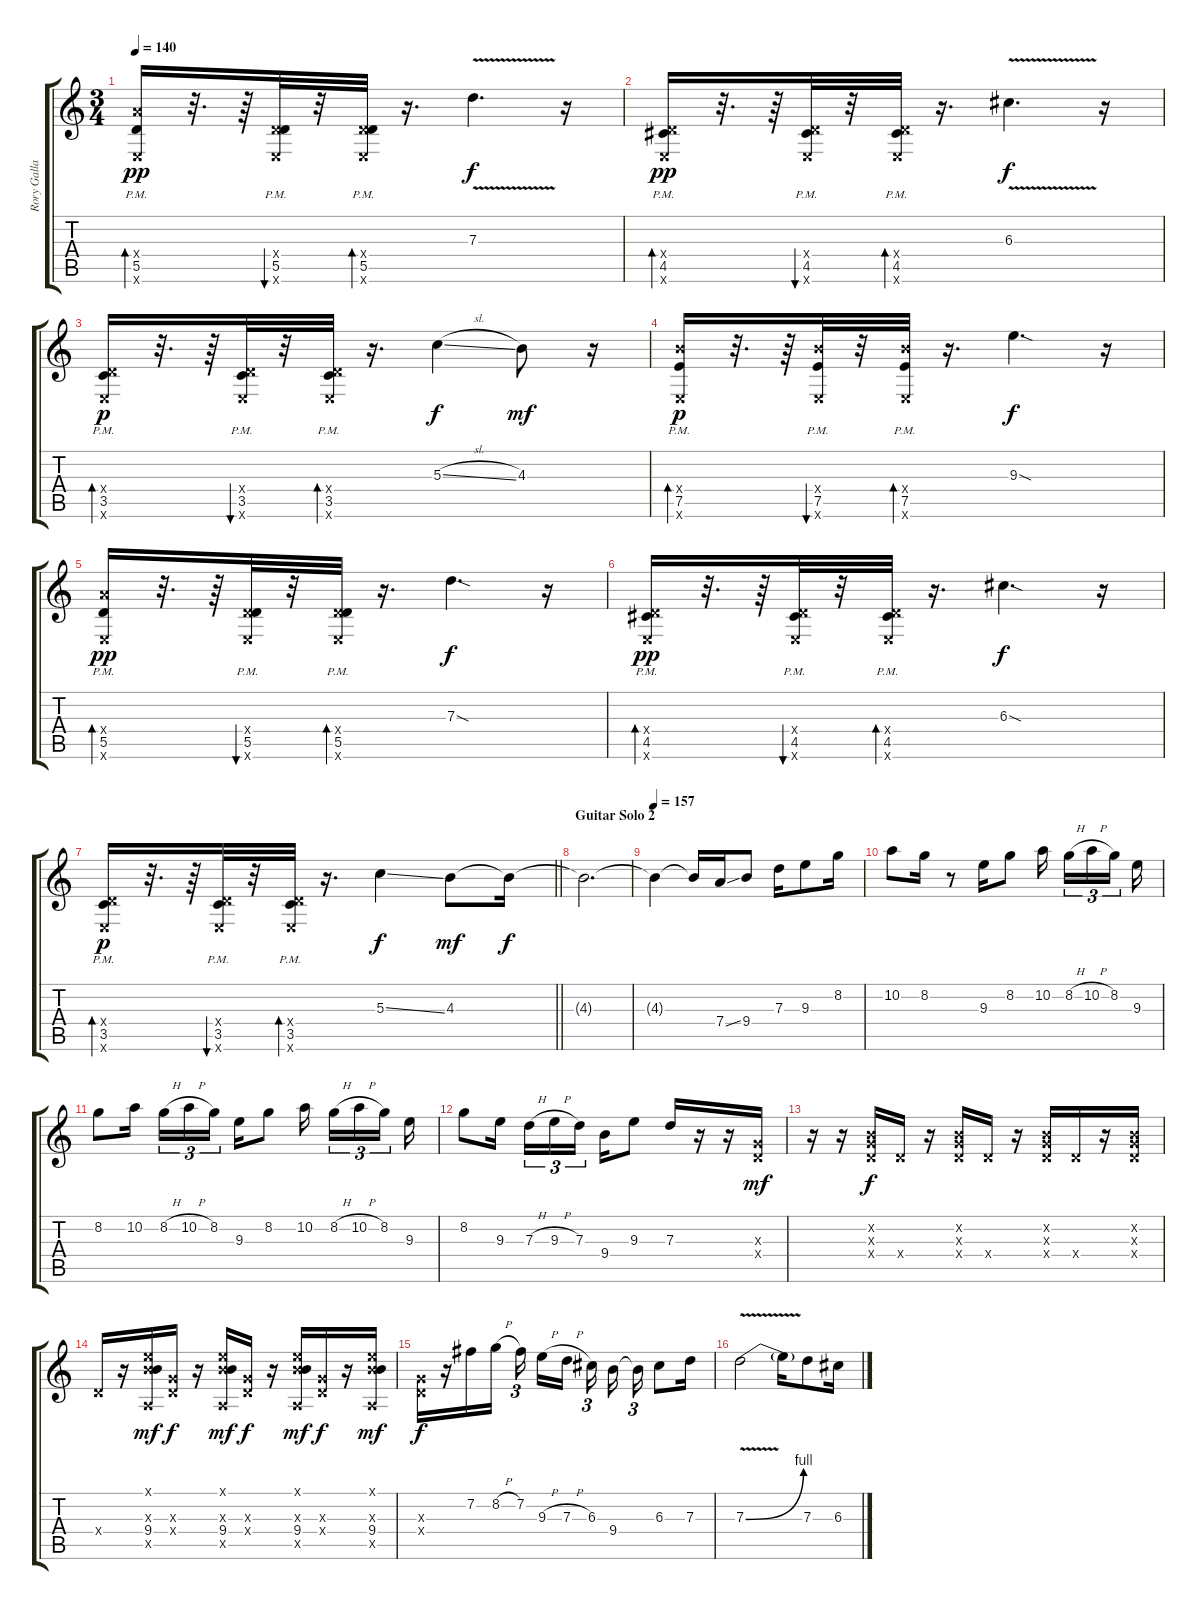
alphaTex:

\track ("Rory Gallagher (For Sound)" "Rory Galla") {instrument electricguitarclean}
\staff {score tabs}
\tuning (E4 B3 G3 D3 A2 E2) {hide}
\ts (3 4)
\tempo 140
\clef g2
\ks c
(7.4{x} 5.5{pm} 0.6{x}).16{bd 60 dy pp} r.32{d} r.64 (0.4{x} 5.5{pm} 0.6{x}).32{bu 60} r.32 (0.4{x} 5.5{pm} 0.6{x}).32{bd 60} r.16{d} 7.3{v}.4{d dy f} r.16 |
(0.4{x} 4.5{pm} 0.6{x}).16{bd 60 dy pp} r.32{d} r.64 (0.4{x} 4.5{pm} 0.6{x}).32{bu 60} r.32 (0.4{x} 4.5{pm} 0.6{x}).32{bd 60} r.16{d} 6.3{v}.4{d dy f} r.16 |
(0.4{x} 3.5{pm} 0.6{x}).16{bd 60 dy p} r.32{d} r.64 (0.4{x} 3.5{pm} 0.6{x}).32{bu 60} r.32 (0.4{x} 3.5{pm} 0.6{x}).32{bd 60} r.16{d} 5.3{sl}.4{dy f} 4.3.8{dy mf} r.16 |
(9.4{x} 7.5{pm} 0.6{x}).16{bd 60 dy p} r.32{d} r.64 (9.4{x} 7.5{pm} 0.6{x}).32{bu 60} r.32 (9.4{x} 7.5{pm} 0.6{x}).32{bd 60} r.16{d} 9.3{sod}.4{d dy f} r.16 |
(7.4{x} 5.5{pm} 0.6{x}).16{bd 60 dy pp} r.32{d} r.64 (0.4{x} 5.5{pm} 0.6{x}).32{bu 60} r.32 (0.4{x} 5.5{pm} 0.6{x}).32{bd 60} r.16{d} 7.3{sod}.4{d dy f} r.16 |
(0.4{x} 4.5{pm} 0.6{x}).16{bd 60 dy pp} r.32{d} r.64 (0.4{x} 4.5{pm} 0.6{x}).32{bu 60} r.32 (0.4{x} 4.5{pm} 0.6{x}).32{bd 60} r.16{d} 6.3{sod}.4{d dy f} r.16 |
\barLineRight lightlight
(0.4{x} 3.5{pm} 0.6{x}).16{bd 60 dy p} r.32{d} r.64 (0.4{x} 3.5{pm} 0.6{x}).32{bu 60} r.32 (0.4{x} 3.5{pm} 0.6{x}).32{bd 60} r.16{d} 5.3{ss}.4{dy f} 4.3.8{dy mf} 4.3{t}.16{dy f} |
\section ("" "Guitar Solo 2")
4.3{t}.2{d} |
\tempo 157
4.3{t}.4 4.3{t}.16 7.4{ss}.16{volume 6} 9.4.8 7.3.16 9.3.8 8.2.16 |
10.2.8 8.2.16 r.8 9.3.16 8.2.8 10.2.16{beam splitsecondary} 8.2{h}.16{tu (3 2)} 10.2{h}.16{tu (3 2)} 8.2.16{tu (3 2) beam splitsecondary} 9.3.16 |
8.2.8 10.2.16{beam splitsecondary} 8.2{h}.16{tu (3 2)} 10.2{h}.16{tu (3 2)} 8.2.16{tu (3 2) beam splitsecondary} 9.3.16 8.2.8 10.2.16{beam splitsecondary} 8.2{h}.16{tu (3 2)} 10.2{h}.16{tu (3 2)} 8.2.16{tu (3 2) beam splitsecondary} 9.3.16 |
8.2.8 9.3.16{beam splitsecondary} 7.3{h}.16{tu (3 2)} 9.3{h}.16{tu (3 2)} 7.3.16{tu (3 2) beam splitsecondary} 9.4.16 9.3.8 7.3.16 r.16 r.16 (0.3{x} 0.4{x}).16{dy mf} |
r.16 r.16 (0.2{x} 0.3{x} 0.4{x}).16{dy f} 0.4{x}.16 r.16 (0.2{x} 0.3{x} 0.4{x}).16 0.4{x}.16 r.16 (0.2{x} 0.3{x} 0.4{x}).16 0.4{x}.16 r.16 (0.2{x} 0.3{x} 0.4{x}).16 |
0.4{x}.16 r.16 (0.1{x} 4.3{x} 9.4 0.5{x}).16{dy mf} (0.3{x} 0.4{x}).16{dy f} r.16 (0.1{x} 4.3{x} 9.4 0.5{x}).16{dy mf} (0.3{x} 0.4{x}).16{dy f} r.16 (0.1{x} 4.3{x} 9.4 0.5{x}).16{dy mf} (0.3{x} 0.4{x}).16{dy f} r.16 (0.1{x} 4.3{x} 9.4 0.5{x}).16{dy mf} |
(0.3{x} 0.4{x}).16{dy f} r.16 7.2.16 8.2{h}.16 7.2.16{tu (3 2) beam splitsecondary} 9.3{h}.16 7.3{h}.16{beam splitsecondary} 6.3.16{tu (3 2)} 9.4.16 9.4{t}.16{tu (3 2)} 6.3.8 7.3.16 |
7.3{be (bend 0 0 60 4) v}.2 7.3{t}.16 7.3.8 6.3.16
